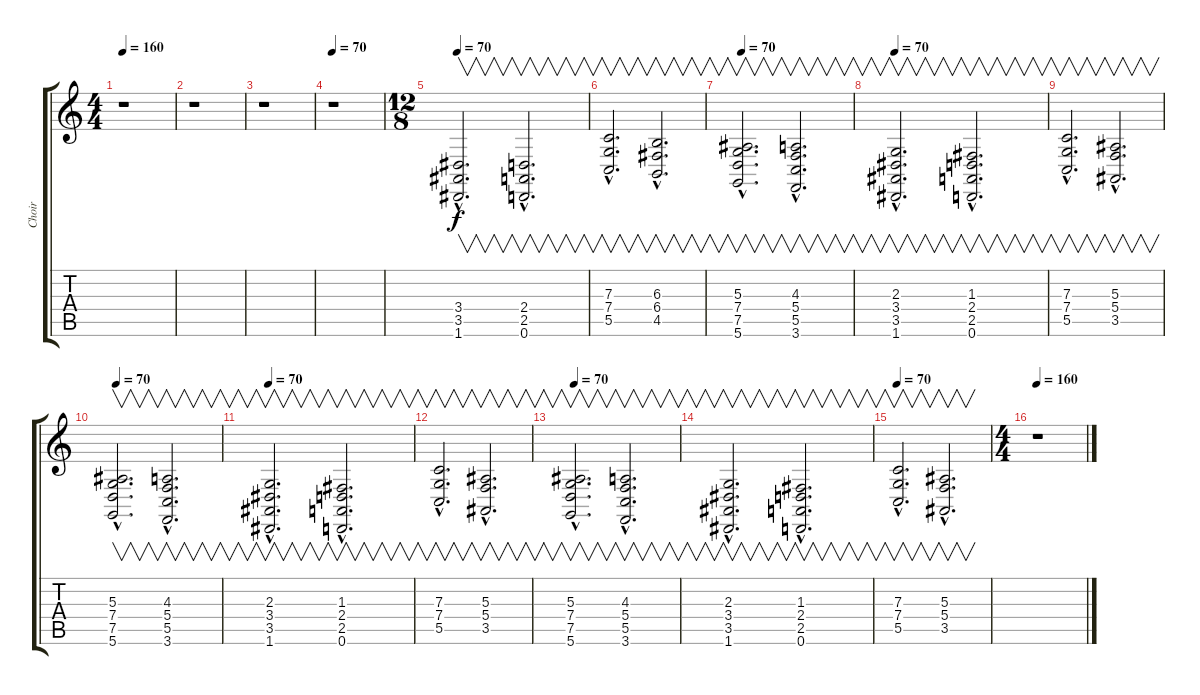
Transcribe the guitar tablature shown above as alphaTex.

\track ("Choir" "Choir") {instrument choiraahs}
\staff {score tabs}
\tuning (D4 A3 F3 C3 G2 D2) {hide}
\ts (4 4)
\tempo 160
\clef g2
\ks c
r.1{dy f} |
r.1 |
r.1 |
\tempo 70
r.1 |
\ts (12 8)
\tempo 70
(3.4{hac} 3.5{hac} 1.6{hac}).2{v d} (2.4{hac} 2.5{hac} 0.6{hac}).2{v d} |
(7.3{hac} 7.4{hac} 5.5{hac}).2{v d} (6.3{hac} 6.4{hac} 4.5{hac}).2{v d} |
\tempo 70
(5.3{hac} 7.4{hac} 7.5{hac} 5.6{hac}).2{v d} (4.3{hac} 5.4{hac} 5.5{hac} 3.6{hac}).2{v d} |
\tempo 70
(2.3{hac} 3.4{hac} 3.5{hac} 1.6{hac}).2{v d} (1.3{hac} 2.4{hac} 2.5{hac} 0.6{hac}).2{v d} |
(7.3{hac} 7.4{hac} 5.5{hac}).2{v d} (5.3{hac} 5.4{hac} 3.5{hac}).2{v d} |
\tempo 70
(5.3{hac} 7.4{hac} 7.5{hac} 5.6{hac}).2{v d} (4.3{hac} 5.4{hac} 5.5{hac} 3.6{hac}).2{v d} |
\tempo 70
(2.3{hac} 3.4{hac} 3.5{hac} 1.6{hac}).2{v d} (1.3{hac} 2.4{hac} 2.5{hac} 0.6{hac}).2{v d} |
(7.3{hac} 7.4{hac} 5.5{hac}).2{v d} (5.3{hac} 5.4{hac} 3.5{hac}).2{v d} |
\tempo 70
(5.3{hac} 7.4{hac} 7.5{hac} 5.6{hac}).2{v d} (4.3{hac} 5.4{hac} 5.5{hac} 3.6{hac}).2{v d} |
(2.3{hac} 3.4{hac} 3.5{hac} 1.6{hac}).2{v d} (1.3{hac} 2.4{hac} 2.5{hac} 0.6{hac}).2{v d} |
\tempo 70
(7.3{hac} 7.4{hac} 5.5{hac}).2{v d} (5.3{hac} 5.4{hac} 3.5{hac}).2{v d} |
\ts (4 4)
\tempo 160
r.1
